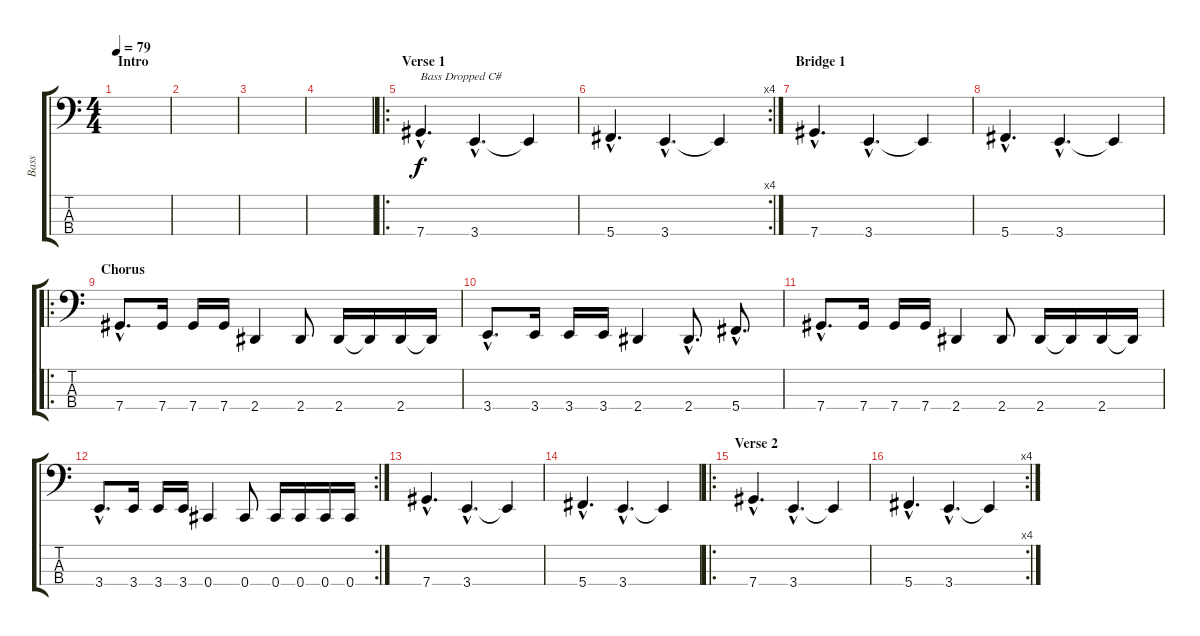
\track ("Bass" "Bass") {instrument electricbassfinger}
\staff {score tabs}
\tuning (Gb2 Db2 Ab1 Db1) {hide}
\ts (4 4)
\section ("" "Intro")
\tempo 79
\clef f4
\ks c
|
|
|
|
\ro
\section ("" "Verse 1")
7.4{hac}.4{d txt "Bass Dropped C#"} 3.4{hac}.4{d} 3.4{t}.4 |
\rc 4
5.4{hac}.4{d} 3.4{hac}.4{d} 3.4{t}.4 |
\section ("" "Bridge 1")
7.4{hac}.4{d} 3.4{hac}.4{d} 3.4{t}.4 |
5.4{hac}.4{d} 3.4{hac}.4{d} 3.4{t}.4 |
\ro
\section ("" "Chorus")
7.4{hac}.8{d instrument fretlessbass} 7.4.16 7.4.16 7.4.16 2.4.4 2.4.8 2.4.16 2.4{t}.16 2.4.16 2.4{t}.16 |
3.4{hac}.8{d} 3.4.16 3.4.16 3.4.16 2.4.4 2.4{hac}.8{d} 5.4{hac}.8{d} |
7.4{hac}.8{d} 7.4.16 7.4.16 7.4.16 2.4.4 2.4.8 2.4.16 2.4{t}.16 2.4.16 2.4{t}.16 |
\rc 2
3.4{hac}.8{d} 3.4.16 3.4.16 3.4.16 0.4.4 0.4.8 0.4.16 0.4.16 0.4.16 0.4.16 |
7.4{hac}.4{d instrument electricbassfinger} 3.4{hac}.4{d} 3.4{t}.4 |
5.4{hac}.4{d} 3.4{hac}.4{d} 3.4{t}.4 |
\ro
\section ("" "Verse 2")
7.4{hac}.4{d} 3.4{hac}.4{d} 3.4{t}.4 |
\rc 4
5.4{hac}.4{d} 3.4{hac}.4{d} 3.4{t}.4
